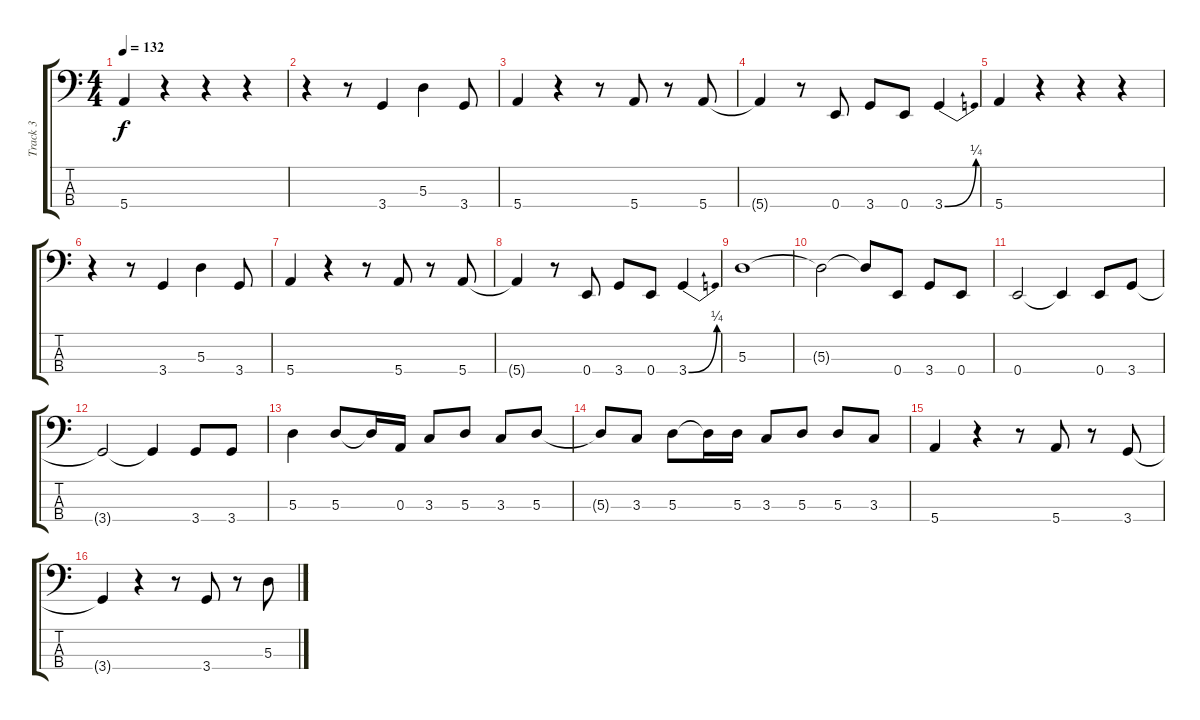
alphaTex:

\track ("Track 3" "Track 3") {instrument electricbassfinger}
\staff {score tabs}
\tuning (G2 D2 A1 E1) {hide}
\ts (4 4)
\tempo 132
\clef f4
\ks c
5.4.4{dy f} r.4 r.4 r.4 |
r.4 r.8 3.4.4 5.3.4 3.4.8 |
5.4.4 r.4 r.8 5.4.8 r.8 5.4.8 |
5.4{t}.4 r.8 0.4.8 3.4.8 0.4.8 3.4{be (bend 0 0 60 1)}.4 |
5.4.4 r.4 r.4 r.4 |
r.4 r.8 3.4.4 5.3.4 3.4.8 |
5.4.4 r.4 r.8 5.4.8 r.8 5.4.8 |
5.4{t}.4 r.8 0.4.8 3.4.8 0.4.8 3.4{be (bend 0 0 60 1)}.4 |
5.3.1 |
5.3{t}.2 5.3{t}.8 0.4.8 3.4.8 0.4.8 |
0.4.2 0.4{t}.4 0.4.8 3.4.8 |
3.4{t}.2 3.4{t}.4 3.4.8 3.4.8 |
5.3.4 5.3.8 5.3{t}.16 0.3.16 3.3.8 5.3.8 3.3.8 5.3.8 |
5.3{t}.8 3.3.8 5.3.8 5.3{t}.16 5.3.16 3.3.8 5.3.8 5.3.8 3.3.8 |
5.4.4 r.4 r.8 5.4.8 r.8 3.4.8 |
3.4{t}.4 r.4 r.8 3.4.8 r.8 5.3.8
